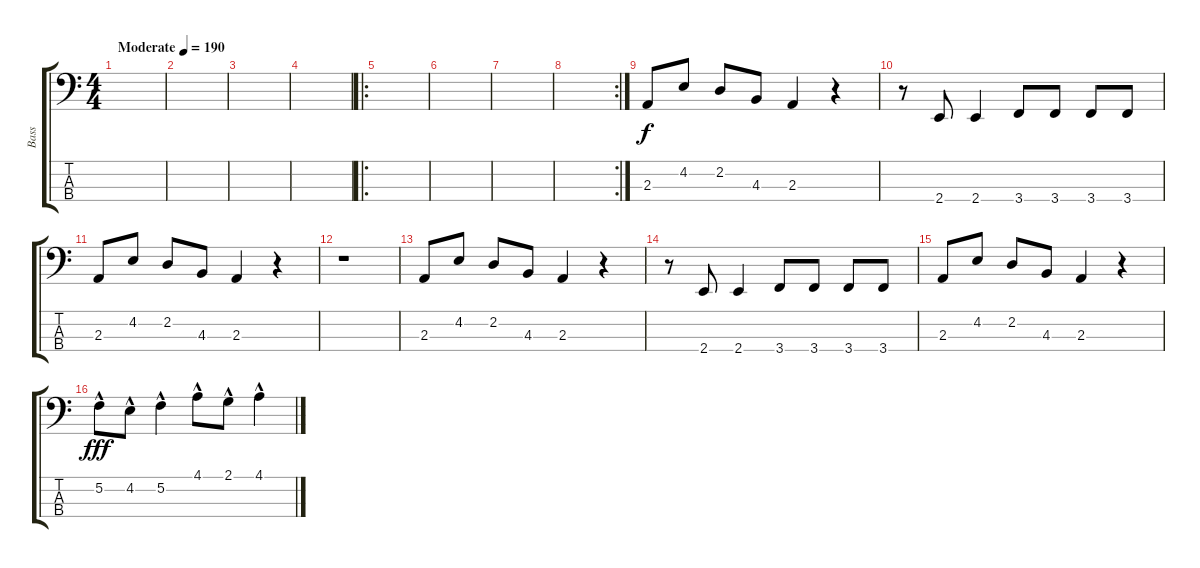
\track ("Bass" "Bass") {instrument electricbassfinger}
\staff {score tabs}
\tuning (F2 C2 G1 D1) {hide}
\ts (4 4)
\tempo (190 "Moderate")
\clef f4
\ks c
|
|
|
|
\ro
|
|
|
\rc 2
|
2.3.8 4.2.8 2.2.8 4.3.8 2.3.4 r.4 |
r.8 2.4.8 2.4.4 3.4.8 3.4.8 3.4.8 3.4.8 |
2.3.8 4.2.8 2.2.8 4.3.8 2.3.4 r.4 |
r.1 |
2.3.8 4.2.8 2.2.8 4.3.8 2.3.4 r.4 |
r.8 2.4.8 2.4.4 3.4.8 3.4.8 3.4.8 3.4.8 |
2.3.8 4.2.8 2.2.8 4.3.8 2.3.4 r.4 |
5.2{hac}.8{dy fff} 4.2{hac}.8 5.2{hac}.4 4.1{hac}.8 2.1{hac}.8 4.1{hac}.4
